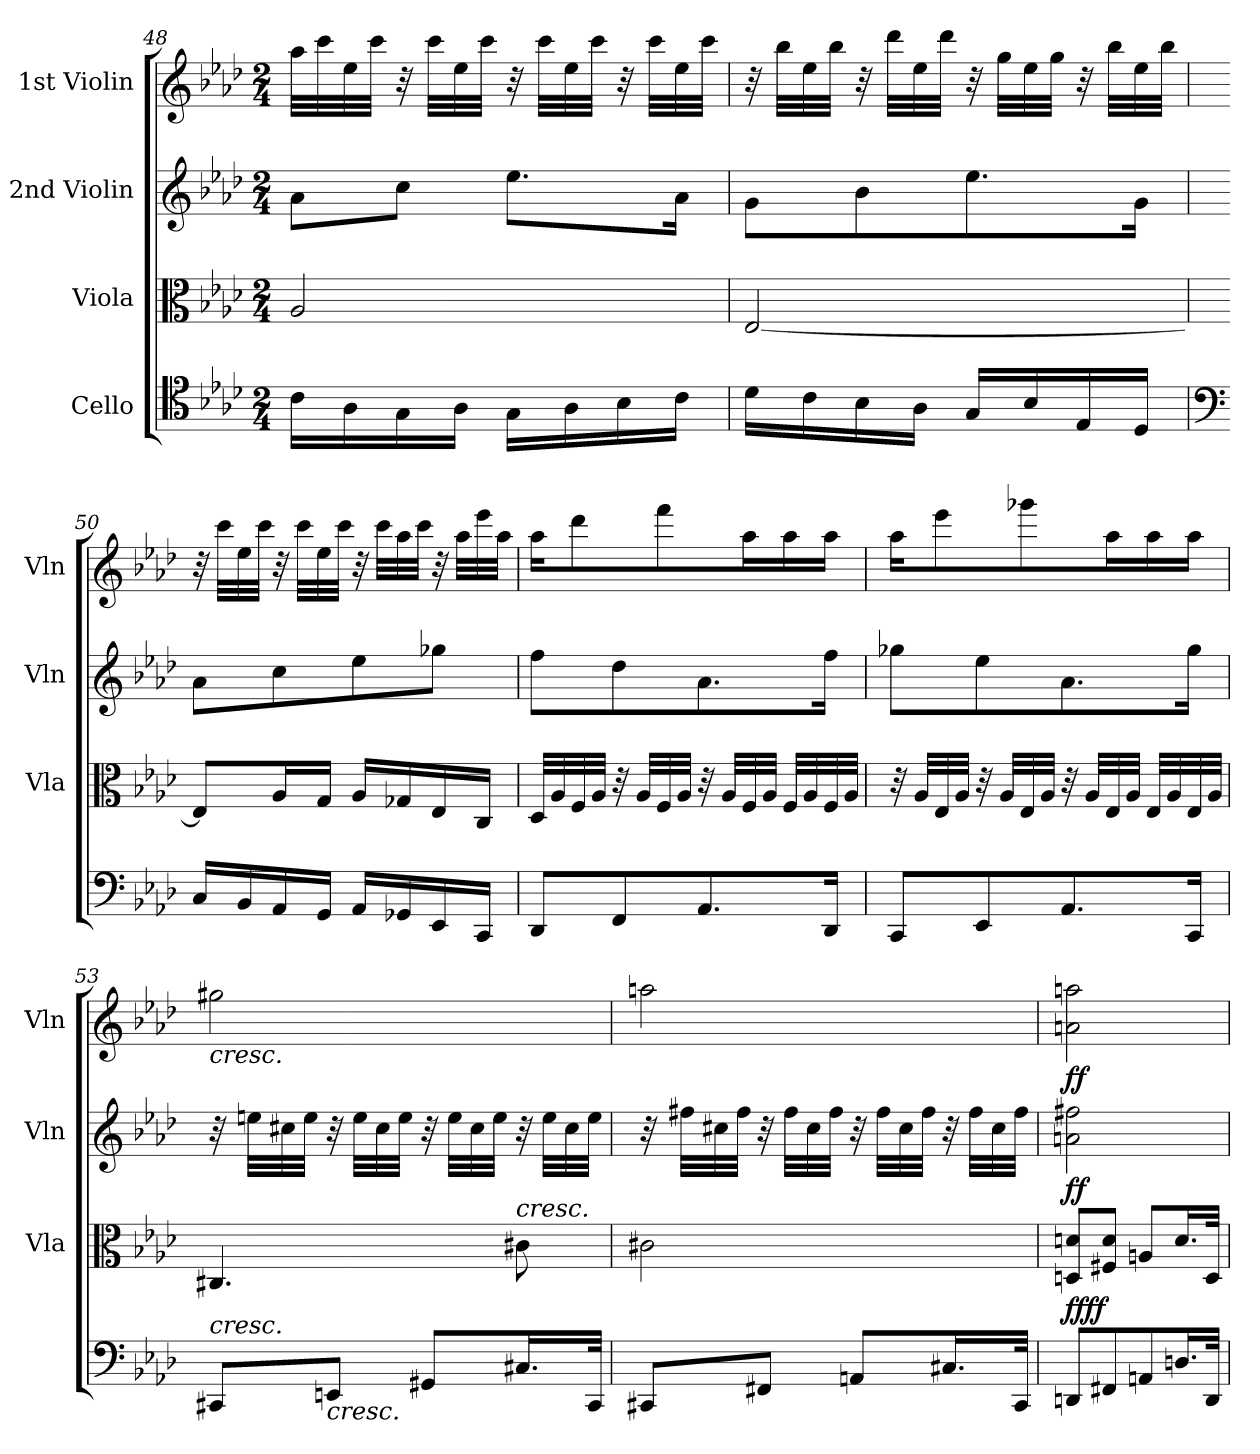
**kern	**dynam	**kern	**kern	**dynam	**kern	**dynam
*part4	*part4	*part3	*part2	*part2	*part1	*part1
*staff4	*staff4	*staff3	*staff2	*staff2	*staff1	*staff1
*I"Cello	*	*I"Viola	*I"2nd Violin	*	*I"1st Violin	*
*	*	*I'Vla	*I'Vln	*	*I'Vln	*
*clefC4	*	*clefC3	*clefG2	*	*clefG2	*
*k[b-e-a-d-]	*	*k[b-e-a-d-]	*k[b-e-a-d-]	*	*k[b-e-a-d-]	*
*f:	*	*f:	*f:	*	*f:	*
*M2/4	*	*M2/4	*M2/4	*	*M2/4	*
=48	=48	=48	=48	=48	=48	=48
16c\LL	.	2A-/	8a-\L	.	32aa-\LLL	.
.	.	.	.	.	32ccc\	.
16A-\	.	.	.	.	32ee-\	.
.	.	.	.	.	32ccc\JJJ	.
16G\	.	.	8cc\J	.	32r	.
.	.	.	.	.	32ccc\LLL	.
16A-\JJ	.	.	.	.	32ee-\	.
.	.	.	.	.	32ccc\JJJ	.
16G\LL	.	.	8.ee-\L	.	32r	.
.	.	.	.	.	32ccc\LLL	.
16A-\	.	.	.	.	32ee-\	.
.	.	.	.	.	32ccc\JJJ	.
16B-\	.	.	.	.	32r	.
.	.	.	.	.	32ccc\LLL	.
16c\JJ	.	.	16a-\Jk	.	32ee-\	.
.	.	.	.	.	32ccc\JJJ	.
!!LO:LB:g=z
=49	=49	=49	=49	=49	=49	=49
16d-\LL	.	[2E-/	8g\L	.	32r	.
.	.	.	.	.	32bb-\LLL	.
16c\	.	.	.	.	32ee-\	.
.	.	.	.	.	32bb-\JJJ	.
16B-\	.	.	8b-\	.	32r	.
.	.	.	.	.	32ddd-\LLL	.
16A-\JJ	.	.	.	.	32ee-\	.
.	.	.	.	.	32ddd-\JJJ	.
16G/LL	.	.	8.ee-\	.	32r	.
.	.	.	.	.	32gg\LLL	.
16B-/	.	.	.	.	32ee-\	.
.	.	.	.	.	32gg\JJJ	.
16E-/	.	.	.	.	32r	.
.	.	.	.	.	32bb-\LLL	.
16D-/JJ	.	.	16g\Jk	.	32ee-\	.
.	.	.	.	.	32bb-\JJJ	.
=50	=50	=50	=50	=50	=50	=50
*clefF4	*	*	*	*	*	*
16C/LL	.	8E-/L]	8a-\L	.	32r	.
.	.	.	.	.	32ccc\LLL	.
16BB-/	.	.	.	.	32ee-\	.
.	.	.	.	.	32ccc\JJJ	.
16AA-/	.	16A-/L	8cc\	.	32r	.
.	.	.	.	.	32ccc\LLL	.
16GG/JJ	.	16G/JJ	.	.	32ee-\	.
.	.	.	.	.	32ccc\JJJ	.
16AA-/LL	.	16A-/LL	8ee-\	.	32r	.
.	.	.	.	.	32ccc\LLL	.
16GG-X/	.	16G-X/	.	.	32aa-\	.
.	.	.	.	.	32ccc\JJJ	.
16EE-/	.	16E-/	8gg-X\J	.	32r	.
.	.	.	.	.	32aa-\LLL	.
16CC/JJ	.	16C/JJ	.	.	32eee-\	.
.	.	.	.	.	32aa-\JJJ	.
!!LO:LB:g=z
=51	=51	=51	=51	=51	=51	=51
8DD-/L	.	32D-/LLL	8ff\L	.	16aa-\KL	.
.	.	32A-/	.	.	.	.
.	.	32F/	.	.	8ddd-\	.
.	.	32A-/JJJ	.	.	.	.
8FF/	.	32r	8dd-\	.	.	.
.	.	32A-/LLL	.	.	.	.
.	.	32F/	.	.	8fff\	.
.	.	32A-/JJJ	.	.	.	.
8.AA-/	.	32r	8.a-\	.	.	.
.	.	32A-/LLL	.	.	.	.
.	.	32F/	.	.	16aa-\L	.
.	.	32A-/JJJ	.	.	.	.
.	.	32F/LLL	.	.	16aa-\	.
.	.	32A-/	.	.	.	.
16DD-/Jk	.	32F/	16ff\Jk	.	16aa-\JJ	.
.	.	32A-/JJJ	.	.	.	.
=52	=52	=52	=52	=52	=52	=52
8CC/L	.	32r	8gg-X\L	.	16aa-\KL	.
.	.	32A-/LLL	.	.	.	.
.	.	32E-/	.	.	8eee-\	.
.	.	32A-/JJJ	.	.	.	.
8EE-/	.	32r	8ee-\	.	.	.
.	.	32A-/LLL	.	.	.	.
.	.	32E-/	.	.	8ggg-X\	.
.	.	32A-/JJJ	.	.	.	.
8.AA-/	.	32r	8.a-\	.	.	.
.	.	32A-/LLL	.	.	.	.
.	.	32E-/	.	.	16aa-\L	.
.	.	32A-/JJJ	.	.	.	.
.	.	32E-/LLL	.	.	16aa-\	.
.	.	32A-/	.	.	.	.
16CC/Jk	.	32E-/	16gg-\Jk	.	16aa-\JJ	.
.	.	32A-/JJJ	.	.	.	.
!!LO:PB:g=z
=53	=53	=53	=53	=53	=53	=53
!	!	!	!	!	!LO:TX:b:i:t=cresc.	!
!LO:TX:a:i:t=cresc.	!	!	!	!	!	!
8CC#X/L	.	4.C#X/	32r	.	2gg#X\	.
.	.	.	32een\LLL	.	.	.
.	.	.	32cc#X\	.	.	.
.	.	.	32ee\JJJ	.	.	.
!LO:TX:b:i:t=cresc.	!	!	!	!	!	!
8EEn/J	.	.	32r	.	.	.
.	.	.	32ee\LLL	.	.	.
.	.	.	32cc#\	.	.	.
.	.	.	32ee\JJJ	.	.	.
8GG#X/L	.	.	32r	.	.	.
.	.	.	32ee\LLL	.	.	.
.	.	.	32cc#\	.	.	.
.	.	.	32ee\JJJ	.	.	.
!	!	!LO:TX:a:i:t=cresc.	!	!	!	!
16.C#X/L	.	8c#X\	32r	.	.	.
.	.	.	32ee\LLL	.	.	.
.	.	.	32cc#\	.	.	.
32CC#/JJk	.	.	32ee\JJJ	.	.	.
=54	=54	=54	=54	=54	=54	=54
8CC#X/L	.	2c#X\	32r	.	2aan\	.
.	.	.	32ff#X\LLL	.	.	.
.	.	.	32cc#X\	.	.	.
.	.	.	32ff#\JJJ	.	.	.
8FF#X/J	.	.	32r	.	.	.
.	.	.	32ff#\LLL	.	.	.
.	.	.	32cc#\	.	.	.
.	.	.	32ff#\JJJ	.	.	.
8AAn/L	.	.	32r	.	.	.
.	.	.	32ff#\LLL	.	.	.
.	.	.	32cc#\	.	.	.
.	.	.	32ff#\JJJ	.	.	.
16.C#X/L	.	.	32r	.	.	.
.	.	.	32ff#\LLL	.	.	.
.	.	.	32cc#\	.	.	.
32CC#/JJk	.	.	32ff#\JJJ	.	.	.
=55	=55	=55	=55	=55	=55	=55
!	!LO:DY:b	!	!	!	!	!
!	!LO:DY:n=1:a	!	!	!LO:DY:b	!	!LO:DY:b
8DDn/L	ff ff	8Dn/ 8dn/L	2an\ 2ff#X\	ff	2an\ 2aan\	ff
8FF#X/	.	8F#X/ 8d/J	.	.	.	.
8AAn/	.	8An/L	.	.	.	.
16.Dn/L	.	16.d/L	.	.	.	.
32DD/JJk	.	32D/JJk	.	.	.	.
=	=	=	=	=	=	=
*-	*-	*-	*-	*-	*-	*-
